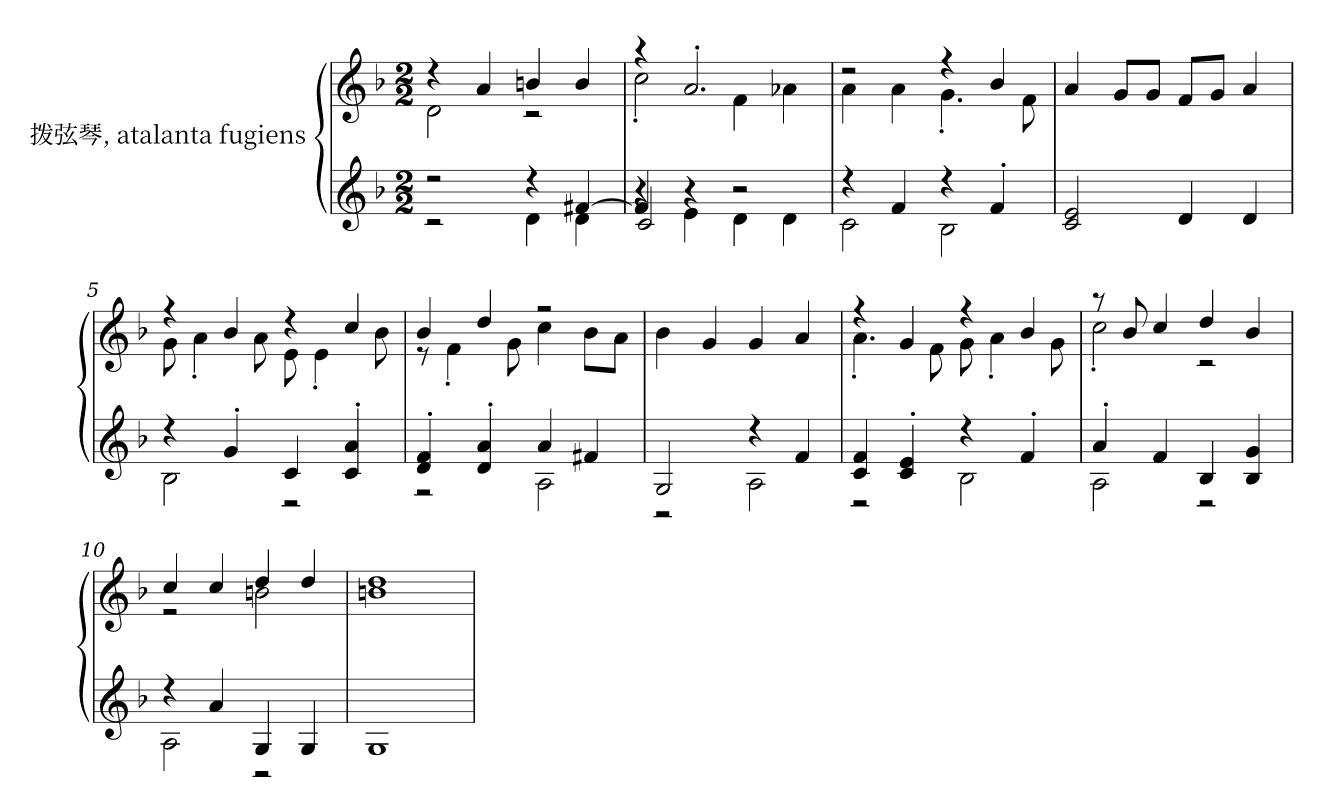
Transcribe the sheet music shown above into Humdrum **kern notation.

**kern	**kern
*part1	*part1
*staff2	*staff1
*I"拨弦琴, atalanta fugiens	*
*clefG2	*clefG2
*k[b-]	*k[b-]
*M2/2	*M2/2
*MM75	*MM75
=1	=1
*^	*^
2r	2r	4r	2d\
.	.	4a/	.
4r	4d\	4bn/	2r
[4f#X/	4d\	4b/	.
=2	=2	=2	=2
*	*^	*	*
4f#/]	4r	2c/	4r	2cc'\
4r	4e\	.	2.a'/	.
2r	4d\	2r	.	4f\
.	4d\	.	.	4a-X\
*	*v	*v	*	*
=3	=3	=3	=3
4r	2c\	2r	4a\
4f/	.	.	4a\
4r	2B-\	4r	4.g'\
4f'/	.	4b-/	.
.	.	.	8f\
*v	*v	*	*
*	*v	*v
=4	=4
2c/ 2e/	4a/
.	8g/L
.	8g/J
4d/	8f/L
.	8g/J
4d/	4a/
=5	=5
*^	*^
4r	2B-\	4r	8g\
.	.	.	4a'\
4g'/	.	4b-/	.
.	.	.	8a\
4c/	2r	4r	8e\
.	.	.	4e'\
4c/' 4a/'	.	4cc/	.
.	.	.	8b-\
!!LO:LB:g=z	!!
=6	=6	=6	=6
4d/' 4f/'	2r	4b-/	8r
.	.	.	4f'\
4d/' 4a/'	.	4dd/	.
.	.	.	8g\
4a/	2A\	2r	4cc\
4f#X/	.	.	8b-\L
.	.	.	8a\J
*	*	*v	*v
=7	=7	=7
2G/	2r	4b-\
.	.	4g/
4r	2A\	4g/
4f/	.	4a/
=8	=8	=8
*	*	*^
4c/ 4f/	2r	4r	4.a'\
4c/' 4e/'	.	4g/	.
.	.	.	8f\
4r	2B-\	4r	8g\
.	.	.	4a'\
4f'/	.	4b-/	.
.	.	.	8g\
=9	=9	=9	=9
4a'/	2A\	8r	2cc'\
.	.	8b-/	.
4f/	.	4cc/	.
4B-/	2r	4dd/	2r
4B-/ 4g/	.	4b-/	.
=10	=10	=10	=10
4r	2A\	4cc/	2r
4a/	.	4cc/	.
4G/	2r	4dd/	2bn\
4G/	.	4dd/	.
*v	*v	*	*
*	*v	*v
=11	=11
1G	1bn 1dd
=	=
*-	*-
